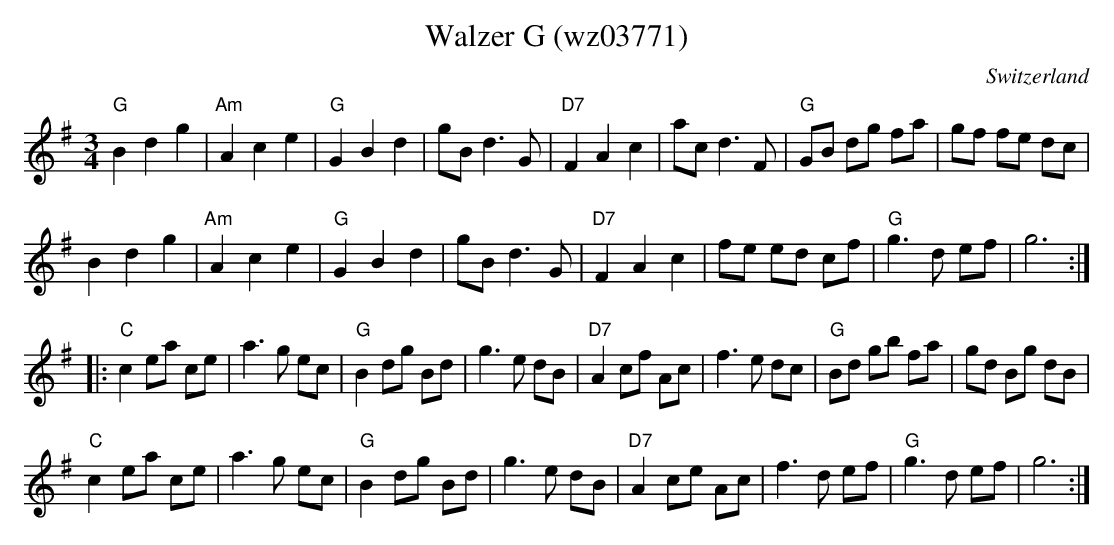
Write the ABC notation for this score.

X:1
T:Walzer G (wz03771)
O:Switzerland
M:3/4
L:1/8
K:G major
"G"B2 d2 g2 | "Am"A2c2 e2 | "G"G2 B2 d2 | gB d3 G | "D7"F2 A2 c2 | ac d3 F | "G"GB dg fa | gf fe dc |
B2 d2 g2 | "Am"A2c2 e2 | "G"G2 B2 d2 | gB d3 G | "D7"F2 A2 c2 | fe ed cf | "G"g3 d ef | g6 :|
|: "C"c2 ea ce | a3 g ec | "G"B2 dg Bd | g3 e dB | "D7"A2 cf Ac | f3 e dc | "G"Bd gb fa | gd Bg dB |
   "C"c2 ea ce | a3 g ec | "G"B2 dg Bd | g3 e dB | "D7"A2 ce Ac | f3 d ef | "G"g3 d ef | g6 :|
